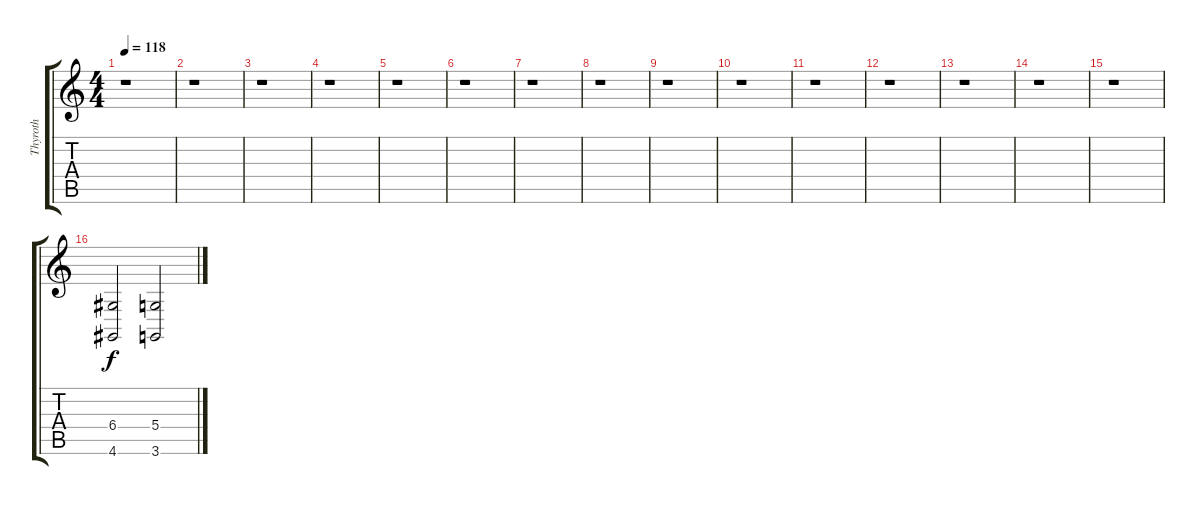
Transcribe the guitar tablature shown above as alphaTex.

\track ("Thyroth" "Thyroth") {instrument choiraahs}
\staff {score tabs}
\tuning (E4 B3 G3 D3 A2 E2) {hide}
\ts (4 4)
\tempo 118
\clef g2
\ks c
r.1{dy f instrument choiraahs} |
r.1 |
r.1 |
r.1 |
r.1 |
r.1 |
r.1 |
r.1 |
r.1 |
r.1 |
r.1 |
r.1 |
r.1 |
r.1 |
r.1 |
(6.4 4.6).2 (5.4 3.6).2
